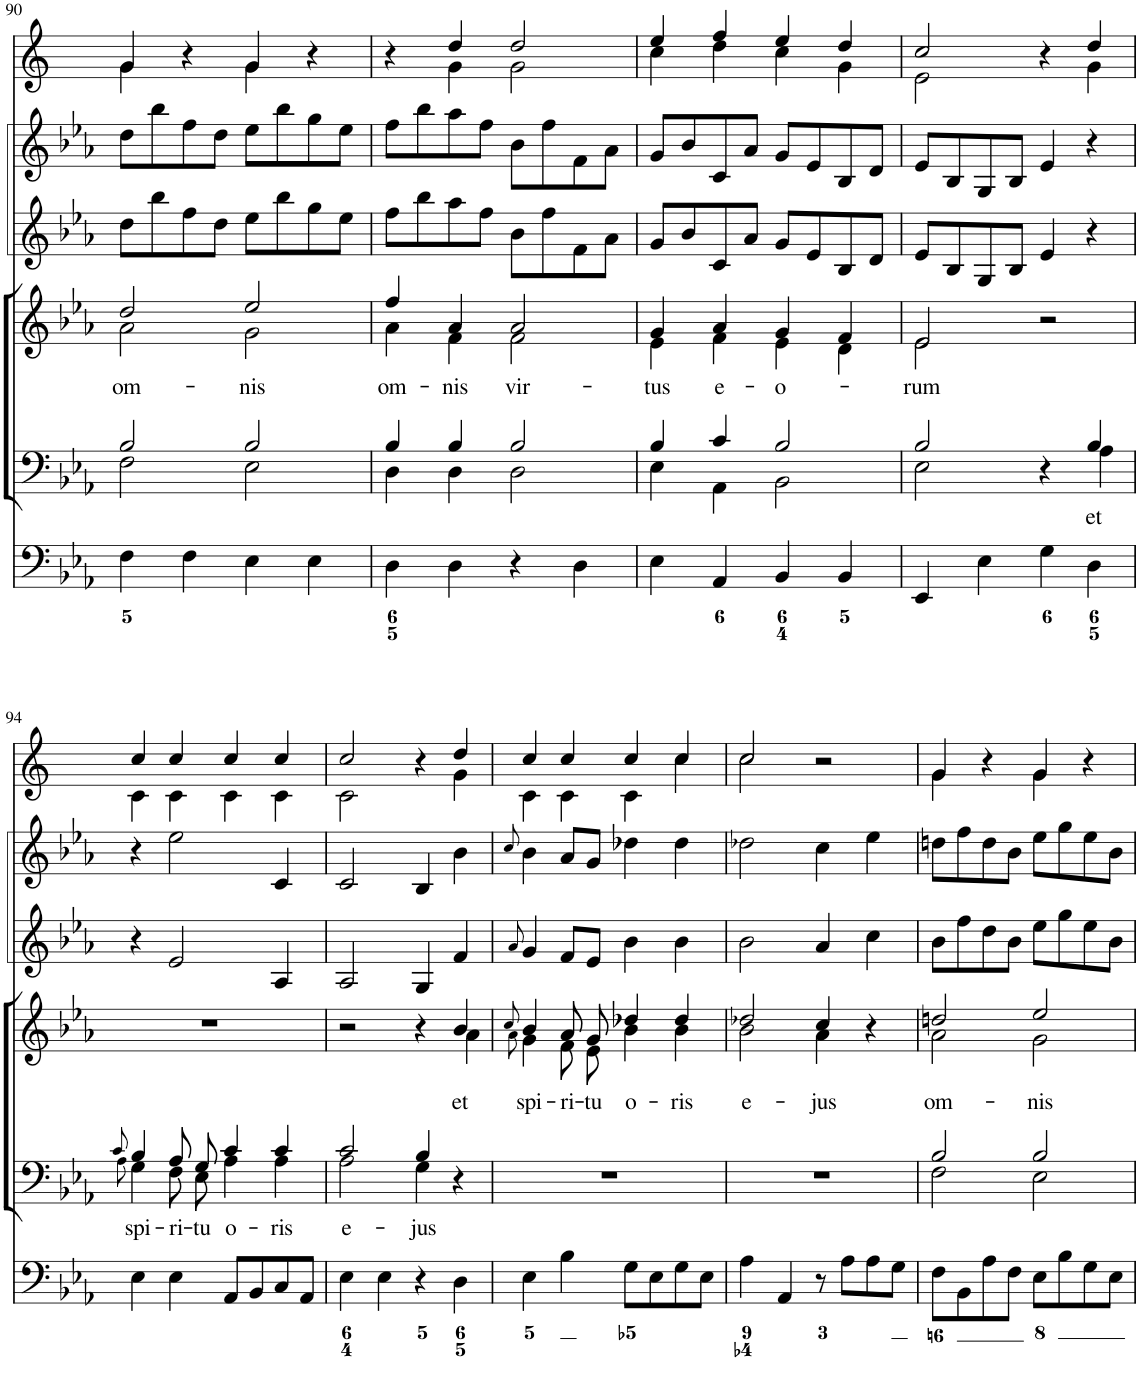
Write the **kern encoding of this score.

**kern	**kern	**text	**kern	**text	**kern	**kern	**kern
*part6	*part5	*part5	*part4	*part4	*part3	*part2	*part1
*staff6	*staff5	*staff5	*staff4	*staff4	*staff3	*staff2	*staff1
*I"Organ	*I"Voice	*	*I"Voice	*	*I"Violin	*I"Violini	*I"Corni in Eb
*	*	*	*	*	*I'Vln	*I'Vln	*
!!LO:PB:g=z
*clefF4	*clefF4	*	*clefG2	*	*clefG2	*clefG2	*clefG2
*	*	*	*	*	*	*	*Trd5c9
*k[b-e-a-]	*k[b-e-a-]	*	*k[b-e-a-]	*	*k[b-e-a-]	*k[b-e-a-]	*k[]
*M2/2	*M2/2	*	*M2/2	*	*M2/2	*M2/2	*M2/2
*met(c|)	*met(c|)	*	*met(c|)	*	*met(c|)	*met(c|)	*met(c|)
=90	=90	=90	=90	=90	=90	=90	=90
*	*^	*	*	*	*	*	*
!	!	!	!	!	!LO:LY:b	!	!	!
*	*	*	*	*^	*	*	*	*^
4F\	2B-/	2F\	.	2dd/	2a-\	om-	8dd\L	8dd\L	4g/	4g\
.	.	.	.	.	.	.	8bb-\	8bb-\	.	.
4F\	.	.	.	.	.	.	8ff\	8ff\	4r	4ryy
.	.	.	.	.	.	.	8dd\J	8dd\J	.	.
!	!	!	!	!	!	!LO:LY:b	!	!	!	!
4E-\	2B-/	2E-\	.	2ee-/	2g\	-nis	8ee-\L	8ee-\L	4g/	4g\
.	.	.	.	.	.	.	8bb-\	8bb-\	.	.
4E-\	.	.	.	.	.	.	8gg\	8gg\	4r	4ryy
.	.	.	.	.	.	.	8ee-\J	8ee-\J	.	.
=91	=91	=91	=91	=91	=91	=91	=91	=91	=91	=91
!	!	!	!	!	!	!LO:LY:b	!	!	!	!
4D\	4B-/	4D\	.	4ff/	4a-\	om-	8ff\L	8ff\L	4r	4ryy
.	.	.	.	.	.	.	8bb-\	8bb-\	.	.
!	!	!	!	!	!	!LO:LY:b	!	!	!	!
4D\	4B-/	4D\	.	4a-/	4f\	-nis	8aa-\	8aa-\	4dd/	4g\
.	.	.	.	.	.	.	8ff\J	8ff\J	.	.
!	!	!	!	!	!	!LO:LY:b	!	!	!	!
4r	2B-/	2D\	.	2a-/	2f\	vir-	8b-\L	8b-\L	2dd/	2g\
.	.	.	.	.	.	.	8ff\	8ff\	.	.
4D\	.	.	.	.	.	.	8f\	8f\	.	.
.	.	.	.	.	.	.	8a-\J	8a-\J	.	.
=92	=92	=92	=92	=92	=92	=92	=92	=92	=92	=92
!	!	!	!	!	!	!LO:LY:b	!	!	!	!
4E-\	4B-/	4E-\	.	4g/	4e-\	-tus	8g/L	8g/L	4ee/	4cc\
.	.	.	.	.	.	.	8b-/	8b-/	.	.
!	!	!	!	!	!	!LO:LY:b	!	!	!	!
4AA-/	4c/	4AA-\	.	4a-/	4f\	e-	8c/	8c/	4ff/	4dd\
.	.	.	.	.	.	.	8a-/J	8a-/J	.	.
!	!	!	!	!	!	!LO:LY:b	!	!	!	!
4BB-/	2B-/	2BB-\	.	4g/	4e-\	-o-	8g/L	8g/L	4ee/	4cc\
.	.	.	.	.	.	.	8e-/	8e-/	.	.
4BB-/	.	.	.	4f/	4d\	.	8B-/	8B-/	4dd/	4g\
.	.	.	.	.	.	.	8d/J	8d/J	.	.
=93	=93	=93	=93	=93	=93	=93	=93	=93	=93	=93
!	!	!	!	!	!	!LO:LY:b	!	!	!	!
4EE-/	2B-/	2E-\	.	2e-/	2e-\	-rum	8e-/L	8e-/L	2cc/	2e\
.	.	.	.	.	.	.	8B-/	8B-/	.	.
4E-\	.	.	.	.	.	.	8G/	8G/	.	.
.	.	.	.	.	.	.	8B-/J	8B-/J	.	.
4G\	4r	4ryy	.	2r	2ryy	.	4e-/	4e-/	4r	4ryy
!	!	!	!LO:LY:b	!	!	!	!	!	!	!
4D\	4B-/	4A-\	et	.	.	.	4r	4r	4dd/	4g\
*	*	*	*	*v	*v	*	*	*	*	*
!!LO:LB:g=z	!!
=94	=94	=94	=94	=94	=94	=94	=94	=94	=94
.	8qc/	8qA-\	.	.	.	.	.	.	.
!	!	!	!LO:LY:b	!	!	!	!	!	!
4E-\	4B-/	4G\	spi-	1r	.	4r	4r	4cc/	4c\
!	!	!	!LO:LY:b	!	!	!	!	!	!
4E-\	8A-/L	8F\L	-ri-	.	.	2e-/	2ee-\	4cc/	4c\
!	!	!	!LO:LY:b	!	!	!	!	!	!
.	8G/J	8E-\J	-tu	.	.	.	.	.	.
!	!	!	!LO:LY:b	!	!	!	!	!	!
8AA-/L	4c/	4A-\	o-	.	.	.	.	4cc/	4c\
8BB-/	.	.	.	.	.	.	.	.	.
!	!	!	!LO:LY:b	!	!	!	!	!	!
8C/	4c/	4A-\	-ris	.	.	4A-/	4c/	4cc/	4c\
8AA-/J	.	.	.	.	.	.	.	.	.
=95	=95	=95	=95	=95	=95	=95	=95	=95	=95
!	!	!	!LO:LY:b	!	!	!	!	!	!
*	*	*	*	*^	*	*	*	*	*
4E-\	2c/	2A-\	e-	2r	2.ryy	.	2A-/	2c/	2cc/	2c\
4E-\	.	.	.	.	.	.	.	.	.	.
!	!	!	!LO:LY:b	!	!	!	!	!	!	!
4r	4B-/	4G\	-jus	4r	.	.	4G/	4B-/	4r	4ryy
!	!	!	!	!	!	!LO:LY:b	!	!	!	!
4D\	4r	4ryy	.	4b-/	4a-\	et	4f/	4b-\	4dd/	4g\
*	*v	*v	*	*	*	*	*	*	*	*
=96	=96	=96	=96	=96	=96	=96	=96	=96	=96
.	.	.	8qcc/	8qa-\	.	8qa-/	8qcc/	.	.
!	!	!	!	!	!LO:LY:b	!	!	!	!
4E-\	1r	.	4b-/	4g\	spi-	4g/	4b-\	4cc/	4c\
!	!	!	!	!	!LO:LY:b	!	!	!	!
4B-\	.	.	8a-/L	8f\L	-ri-	8f/L	8a-/L	4cc/	4c\
!	!	!	!	!	!LO:LY:b	!	!	!	!
.	.	.	8g/J	8e-\J	-tu	8e-/J	8g/J	.	.
!	!	!	!	!	!LO:LY:b	!	!	!	!
8G\L	.	.	4dd-X/	4b-\	o-	4b-\	4dd-X\	4cc/	4c\
8E-\	.	.	.	.	.	.	.	.	.
!	!	!	!	!	!LO:LY:b	!	!	!	!
8G\	.	.	4dd-/	4b-\	-ris	4b-\	4dd-\	4cc/	4cc\
8E-\J	.	.	.	.	.	.	.	.	.
=97	=97	=97	=97	=97	=97	=97	=97	=97	=97
!	!	!	!	!	!LO:LY:b	!	!	!	!
4A-\	1r	.	2dd-X/	2b-\	e-	2b-\	2dd-X\	2cc/	2cc\
4AA-/	.	.	.	.	.	.	.	.	.
!	!	!	!	!	!LO:LY:b	!	!	!	!
8r	.	.	4cc/	4a-\	-jus	4a-/	4cc\	2r	2ryy
8A-\L	.	.	.	.	.	.	.	.	.
8A-\	.	.	4r	4ryy	.	4cc\	4ee-\	.	.
8G\J	.	.	.	.	.	.	.	.	.
=98	=98	=98	=98	=98	=98	=98	=98	=98	=98
*	*^	*	*	*	*	*	*	*	*
!	!	!	!	!	!	!LO:LY:b	!	!	!	!
8F\L	2B-/	2F\	.	2ddn/	2a-\	om-	8b-\L	8ddn\L	4g/	4g\
8BB-\	.	.	.	.	.	.	8ff\	8ff\	.	.
8A-\	.	.	.	.	.	.	8dd\	8dd\	4r	4ryy
8F\J	.	.	.	.	.	.	8b-\J	8b-\J	.	.
!	!	!	!	!	!	!LO:LY:b	!	!	!	!
8E-\L	2B-/	2E-\	.	2ee-/	2g\	-nis	8ee-\L	8ee-\L	4g/	4g\
8B-\	.	.	.	.	.	.	8gg\	8gg\	.	.
8G\	.	.	.	.	.	.	8ee-\	8ee-\	4r	4ryy
8E-\J	.	.	.	.	.	.	8b-\J	8b-\J	.	.
*	*v	*v	*	*	*	*	*	*	*v	*v
*	*	*	*v	*v	*	*	*	*
=	=	=	=	=	=	=	=
*-	*-	*-	*-	*-	*-	*-	*-
